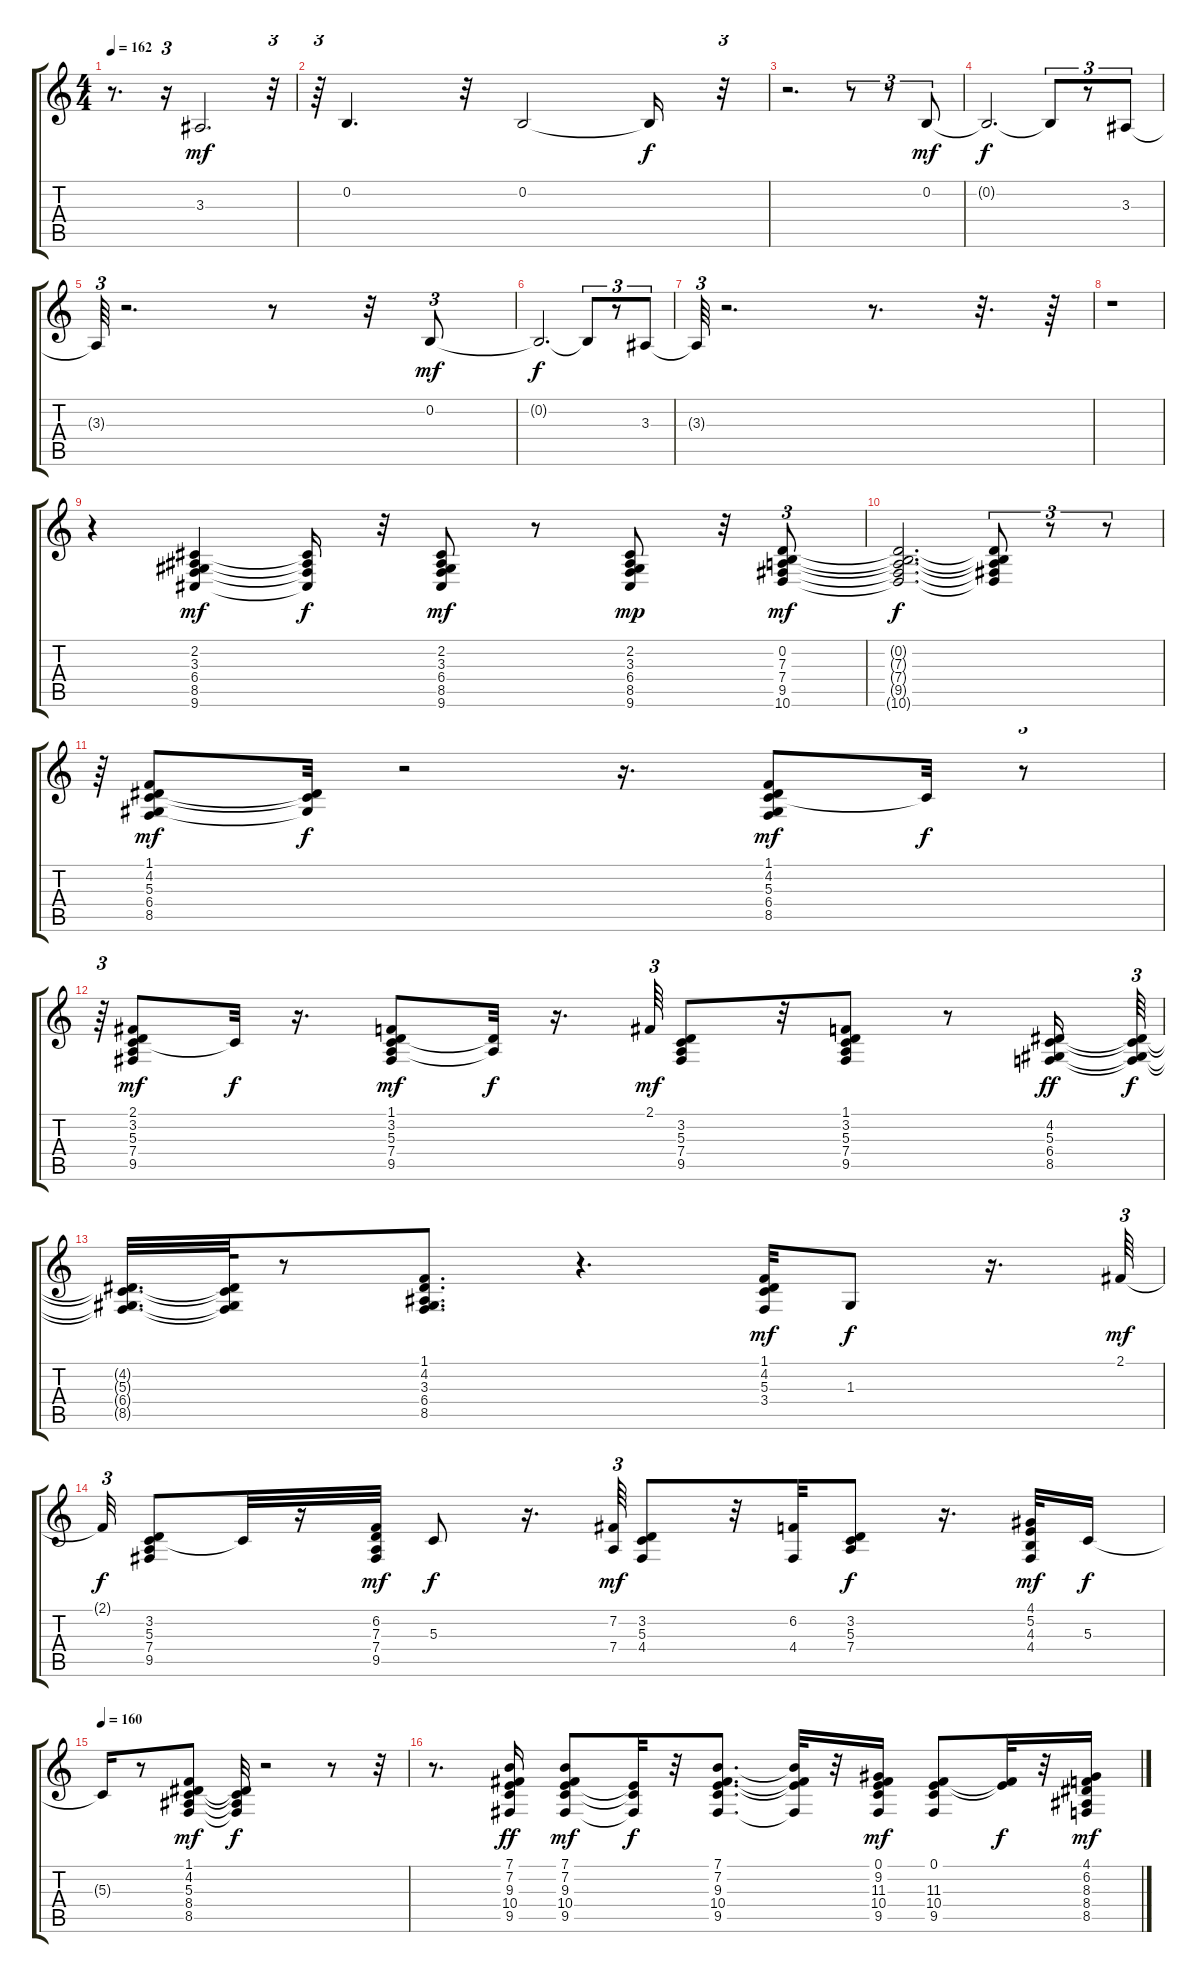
\track "" {instrument altosax}
\staff {score tabs}
\tuning (E4 B3 G3 D3 A2 E2) {hide}
\ts (4 4)
\tempo 162
\clef g2
\ks c
r.8{d dy f} r.16{tu (3 2)} 3.3.2{d dy mf} r.32{tu (3 2)} |
r.64{tu (3 2)} 0.2.4{d} r.32 0.2.2 0.2{t}.16{dy f} r.32{tu (3 2)} |
r.2{d} r.8{tu (3 2)} r.8{tu (3 2)} 0.2.8{tu (3 2) dy mf} |
0.2{t}.2{d dy f} 0.2{t}.8{tu (3 2)} r.8{tu (3 2)} 3.3.8{tu (3 2)} |
3.3{t}.64{tu (3 2)} r.2{d} r.8 r.32 0.2.8{tu (3 2) dy mf} |
0.2{t}.2{d dy f} 0.2{t}.8{tu (3 2)} r.8{tu (3 2)} 3.3.8{tu (3 2)} |
3.3{t}.64{tu (3 2)} r.2{d} r.8{d} r.32{d} r.64 |
r.1 |
r.4{tu (3 2)} (2.2 3.3 6.4 8.5 9.6).4{dy mf} (2.2{t} 3.3{t} 8.5{t} 9.6{t}).16{dy f} r.32 (2.2 3.3 6.4 8.5 9.6).8{dy mf} r.8 (2.2 3.3 6.4 8.5 9.6).8{dy mp} r.32 (0.2 7.3 7.4 9.5 10.6).8{tu (3 2) dy mf} |
(0.2{t} 7.3{t} 7.4{t} 9.5{t} 10.6{t}).2{d dy f} (0.2{t} 7.3{t} 7.4{t} 9.5{t} 10.6{t}).8{tu (3 2)} r.8{tu (3 2)} r.8{tu (3 2)} |
r.64{tu (3 2)} (1.1 4.2 5.3 6.4 8.5).8{dy mf} (4.2{t} 5.3{t} 6.4{t}).32{dy f} r.2 r.16{d} (1.1 4.2 5.3 6.4 8.5).8{dy mf} 5.3{t}.32{dy f} r.8{tu (3 2)} |
r.64{tu (3 2)} (2.1 3.2 5.3 7.4 9.5).8{dy mf} 5.3{t}.32{dy f} r.16{d} (1.1 3.2 5.3 7.4 9.5).8{dy mf} (3.2{t} 7.4{t}).32{dy f} r.16{d} 2.1.64{tu (3 2) dy mf} (3.2 5.3 7.4 9.5).8 r.32 (1.1 3.2 5.3 7.4 9.5).8 r.8 (4.2 5.3 6.4 8.5).16{dy ff} (4.2{t} 5.3{t} 6.4{t} 8.5{t}).64{tu (3 2) dy f} |
(4.2{t} 5.3{t} 6.4{t} 8.5{t}).32{d} (4.2{t} 5.3{t} 6.4{t} 8.5{t}).64 r.8 (1.1 4.2 3.3 6.4 8.5).8{d} r.4{d} (1.1 4.2 5.3 3.4).32{dy mf} 1.3.8{dy f} r.16{d} 2.1.64{tu (3 2) dy mf} |
2.1{t}.32{tu (3 2) dy f} (3.2 5.3 7.4 9.5).8 5.3{t}.32 r.16 (6.2 7.3 7.4 9.5).32{dy mf} 5.3.8{dy f} r.16{d} (7.2 7.4).64{tu (3 2) dy mf} (3.2 5.3 4.4).8 r.32 (6.2 4.4).32 (3.2 5.3 7.4).8{dy f} r.16{d} (4.1 5.2 4.3 4.4).32{dy mf} 5.3.16{dy f} |
\tempo 160
5.3{t}.16 r.8 (1.1 4.2 5.3 8.4 8.5).8{dy mf} (4.2{t} 5.3{t} 8.4{t} 8.5{t}).32{dy f} r.2 r.8 r.32 |
r.8{d} (7.1 7.2 9.3 10.4 9.5).16{dy ff} (7.1 7.2 9.3 10.4 9.5).8{dy mf} (9.3{t} 10.4{t} 9.5{t}).32{dy f} r.32 (7.1 7.2 9.3 10.4 9.5).8{d} (7.1{t} 7.2{t} 9.3{t} 9.5{t}).32 r.32 (0.1 9.2 11.3 10.4 9.5).16{dy mf} (0.1 11.3 10.4 9.5).8 (0.1{t} 11.3{t}).32{dy f} r.32 (4.1 6.2 8.3 8.4 8.5).16{dy mf}
